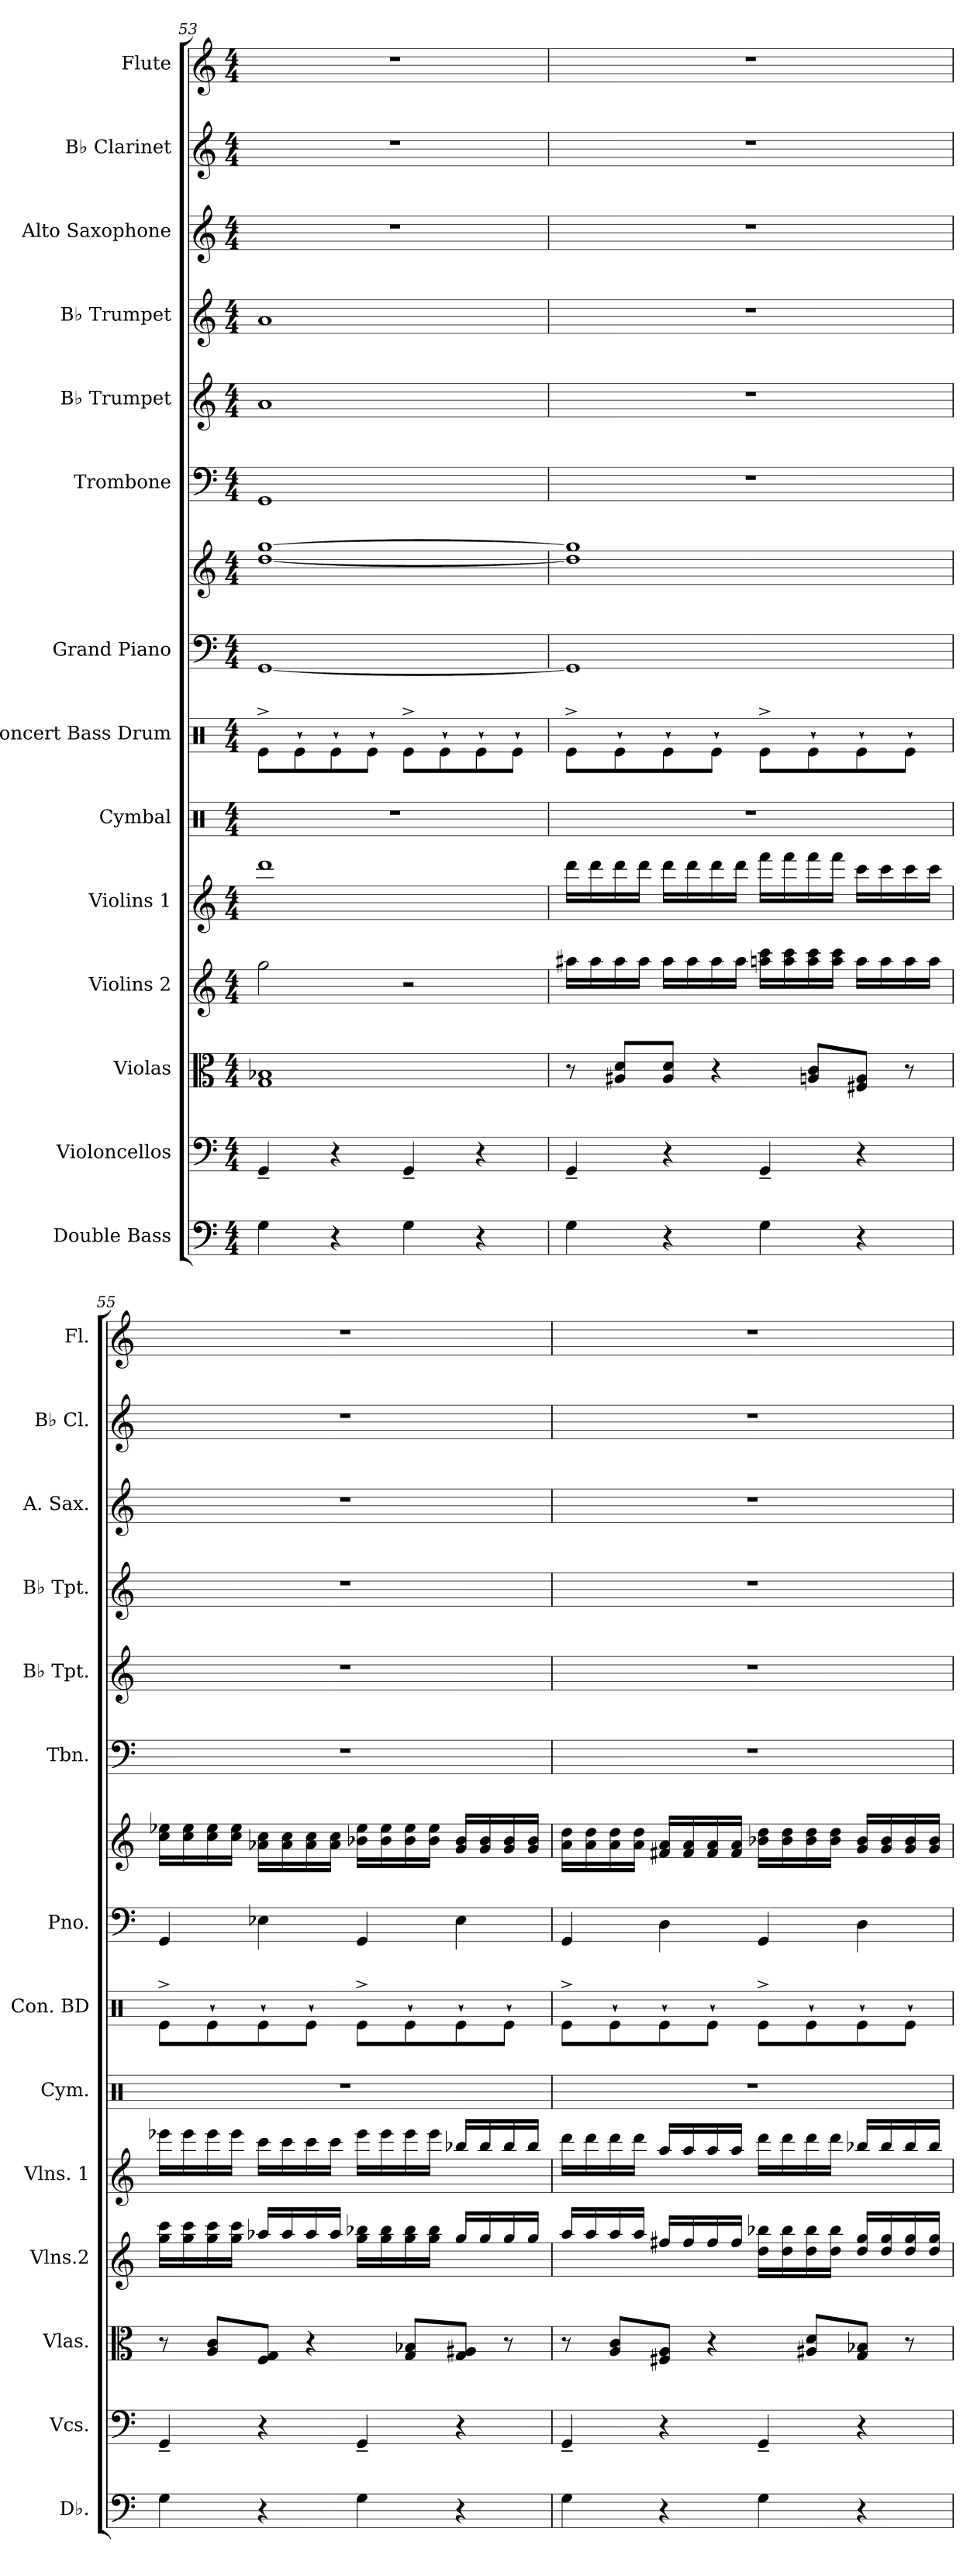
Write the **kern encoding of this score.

**kern	**kern	**kern	**kern	**kern	**kern	**kern	**kern	**kern	**kern	**kern	**kern	**kern	**kern	**kern
*part14	*part13	*part12	*part11	*part10	*part9	*part8	*part7	*part7	*part6	*part5	*part4	*part3	*part2	*part1
*staff15	*staff14	*staff13	*staff12	*staff11	*staff10	*staff9	*staff8	*staff7	*staff6	*staff5	*staff4	*staff3	*staff2	*staff1
*I"Double Bass	*I"Violoncellos	*I"Violas	*I"Violins 2	*I"Violins 1	*I"Cymbal	*I"Concert Bass Drum	*I"Grand Piano	*	*I"Trombone	*I"B♭ Trumpet	*I"B♭ Trumpet	*I"Alto Saxophone	*I"B♭ Clarinet	*I"Flute
*I'Db.	*I'Vcs.	*I'Vlas.	*I'Vlns.2	*I'Vlns. 1	*I'Cym.	*I'Con. BD	*I'Pno.	*	*I'Tbn.	*I'B♭ Tpt.	*I'B♭ Tpt.	*I'A. Sax.	*I'B♭ Cl.	*I'Fl.
*clefF4	*clefF4	*clefC3	*clefG2	*clefG2	*clefX	*clefX	*clefF4	*clefG2	*clefF4	*clefG2	*clefG2	*clefG2	*clefG2	*clefG2
*ITrd7c12	*	*	*	*	*	*	*	*	*	*ITrd1c2	*ITrd1c2	*ITrd5c9	*ITrd1c2	*
*k[]	*k[]	*k[]	*k[]	*k[]	*k[]	*k[]	*k[]	*k[]	*k[]	*k[b-e-]	*k[b-e-]	*k[b-e-a-]	*k[b-e-]	*k[]
*M4/4	*M4/4	*M4/4	*M4/4	*M4/4	*M4/4	*M4/4	*M4/4	*M4/4	*M4/4	*M4/4	*M4/4	*M4/4	*M4/4	*M4/4
=53	=53	=53	=53	=53	=53	=53	=53	=53	=53	=53	=53	=53	=53	=53
4GG\	4GG~/	1G 1B-X	2gg\	1ddd	1r	8Re^\L	[1GG	[1dd [1gg	1GG	1g	1g	1r	1r	1r
.	.	.	.	.	.	8Re`\	.	.	.	.	.	.	.	.
4r	4r	.	.	.	.	8Re`\	.	.	.	.	.	.	.	.
.	.	.	.	.	.	8Re`\J	.	.	.	.	.	.	.	.
4GG\	4GG~/	.	2r	.	.	8Re^\L	.	.	.	.	.	.	.	.
.	.	.	.	.	.	8Re`\	.	.	.	.	.	.	.	.
4r	4r	.	.	.	.	8Re`\	.	.	.	.	.	.	.	.
.	.	.	.	.	.	8Re`\J	.	.	.	.	.	.	.	.
!!LO:PB:g=z
=54	=54	=54	=54	=54	=54	=54	=54	=54	=54	=54	=54	=54	=54	=54
4GG\	4GG~/	8r	16aa#X\LL	16ddd\LL	1r	8Re^\L	1GG]	1dd] 1gg]	1r	1r	1r	1r	1r	1r
.	.	.	16aa#\	16ddd\	.	.	.	.	.	.	.	.	.	.
.	.	8A#X/ 8d/L	16aa#\	16ddd\	.	8Re`\	.	.	.	.	.	.	.	.
.	.	.	16aa#\JJ	16ddd\JJ	.	.	.	.	.	.	.	.	.	.
4r	4r	8A#/ 8d/J	16aa#\LL	16ddd\LL	.	8Re`\	.	.	.	.	.	.	.	.
.	.	.	16aa#\	16ddd\	.	.	.	.	.	.	.	.	.	.
.	.	4r	16aa#\	16ddd\	.	8Re`\J	.	.	.	.	.	.	.	.
.	.	.	16aa#\JJ	16ddd\JJ	.	.	.	.	.	.	.	.	.	.
4GG\	4GG~/	.	16aan\ 16ccc\LL	16fff\LL	.	8Re^\L	.	.	.	.	.	.	.	.
.	.	.	16aa\ 16ccc\	16fff\	.	.	.	.	.	.	.	.	.	.
.	.	8An/ 8c/L	16aa\ 16ccc\	16fff\	.	8Re`\	.	.	.	.	.	.	.	.
.	.	.	16aa\ 16ccc\JJ	16fff\JJ	.	.	.	.	.	.	.	.	.	.
4r	4r	8F#X/ 8A/J	16aa\LL	16ccc\LL	.	8Re`\	.	.	.	.	.	.	.	.
.	.	.	16aa\	16ccc\	.	.	.	.	.	.	.	.	.	.
.	.	8r	16aa\	16ccc\	.	8Re`\J	.	.	.	.	.	.	.	.
.	.	.	16aa\JJ	16ccc\JJ	.	.	.	.	.	.	.	.	.	.
!!LO:PB:g=z
=55	=55	=55	=55	=55	=55	=55	=55	=55	=55	=55	=55	=55	=55	=55
4GG\	4GG~/	8r	16gg\ 16ccc\LL	16eee-X\LL	1r	8Re^\L	4GG/	16cc\ 16ee-X\LL	1r	1r	1r	1r	1r	1r
.	.	.	16gg\ 16ccc\	16eee-\	.	.	.	16cc\ 16ee-\	.	.	.	.	.	.
.	.	8A/ 8c/L	16gg\ 16ccc\	16eee-\	.	8Re`\	.	16cc\ 16ee-\	.	.	.	.	.	.
.	.	.	16gg\ 16ccc\JJ	16eee-\JJ	.	.	.	16cc\ 16ee-\JJ	.	.	.	.	.	.
4r	4r	8F/ 8G/J	16aa-X/LL	16ccc\LL	.	8Re`\	4E-X\	16a-X\ 16cc\LL	.	.	.	.	.	.
.	.	.	16aa-/	16ccc\	.	.	.	16a-\ 16cc\	.	.	.	.	.	.
.	.	4r	16aa-/	16ccc\	.	8Re`\J	.	16a-\ 16cc\	.	.	.	.	.	.
.	.	.	16aa-/JJ	16ccc\JJ	.	.	.	16a-\ 16cc\JJ	.	.	.	.	.	.
4GG\	4GG~/	.	16gg\ 16bb-X\LL	16eee-\LL	.	8Re^\L	4GG/	16b-X\ 16ee-\LL	.	.	.	.	.	.
.	.	.	16gg\ 16bb-\	16eee-\	.	.	.	16b-\ 16ee-\	.	.	.	.	.	.
.	.	8G/ 8B-X/L	16gg\ 16bb-\	16eee-\	.	8Re`\	.	16b-\ 16ee-\	.	.	.	.	.	.
.	.	.	16gg\ 16bb-\JJ	16eee-\JJ	.	.	.	16b-\ 16ee-\JJ	.	.	.	.	.	.
4r	4r	8G/ 8A#X/J	16gg/LL	16bb-X/LL	.	8Re`\	4E-\	16g/ 16b-/LL	.	.	.	.	.	.
.	.	.	16gg/	16bb-/	.	.	.	16g/ 16b-/	.	.	.	.	.	.
.	.	8r	16gg/	16bb-/	.	8Re`\J	.	16g/ 16b-/	.	.	.	.	.	.
.	.	.	16gg/JJ	16bb-/JJ	.	.	.	16g/ 16b-/JJ	.	.	.	.	.	.
!!LO:PB:g=z
=56	=56	=56	=56	=56	=56	=56	=56	=56	=56	=56	=56	=56	=56	=56
4GG\	4GG~/	8r	16aa/LL	16ddd\LL	1r	8Re^\L	4GG/	16a\ 16dd\LL	1r	1r	1r	1r	1r	1r
.	.	.	16aa/	16ddd\	.	.	.	16a\ 16dd\	.	.	.	.	.	.
.	.	8A/ 8c/L	16aa/	16ddd\	.	8Re`\	.	16a\ 16dd\	.	.	.	.	.	.
.	.	.	16aa/JJ	16ddd\JJ	.	.	.	16a\ 16dd\JJ	.	.	.	.	.	.
4r	4r	8F#X/ 8A/J	16ff#X/LL	16aa/LL	.	8Re`\	4D\	16f#X/ 16a/LL	.	.	.	.	.	.
.	.	.	16ff#/	16aa/	.	.	.	16f#/ 16a/	.	.	.	.	.	.
.	.	4r	16ff#/	16aa/	.	8Re`\J	.	16f#/ 16a/	.	.	.	.	.	.
.	.	.	16ff#/JJ	16aa/JJ	.	.	.	16f#/ 16a/JJ	.	.	.	.	.	.
4GG\	4GG~/	.	16dd\ 16bb-X\LL	16ddd\LL	.	8Re^\L	4GG/	16b-X\ 16dd\LL	.	.	.	.	.	.
.	.	.	16dd\ 16bb-\	16ddd\	.	.	.	16b-\ 16dd\	.	.	.	.	.	.
.	.	8A#X/ 8d/L	16dd\ 16bb-\	16ddd\	.	8Re`\	.	16b-\ 16dd\	.	.	.	.	.	.
.	.	.	16dd\ 16bb-\JJ	16ddd\JJ	.	.	.	16b-\ 16dd\JJ	.	.	.	.	.	.
4r	4r	8G/ 8B-X/J	16dd/ 16gg/LL	16bb-X/LL	.	8Re`\	4D\	16g/ 16b-/LL	.	.	.	.	.	.
.	.	.	16dd/ 16gg/	16bb-/	.	.	.	16g/ 16b-/	.	.	.	.	.	.
.	.	8r	16dd/ 16gg/	16bb-/	.	8Re`\J	.	16g/ 16b-/	.	.	.	.	.	.
.	.	.	16dd/ 16gg/JJ	16bb-/JJ	.	.	.	16g/ 16b-/JJ	.	.	.	.	.	.
=	=	=	=	=	=	=	=	=	=	=	=	=	=	=
*-	*-	*-	*-	*-	*-	*-	*-	*-	*-	*-	*-	*-	*-	*-
